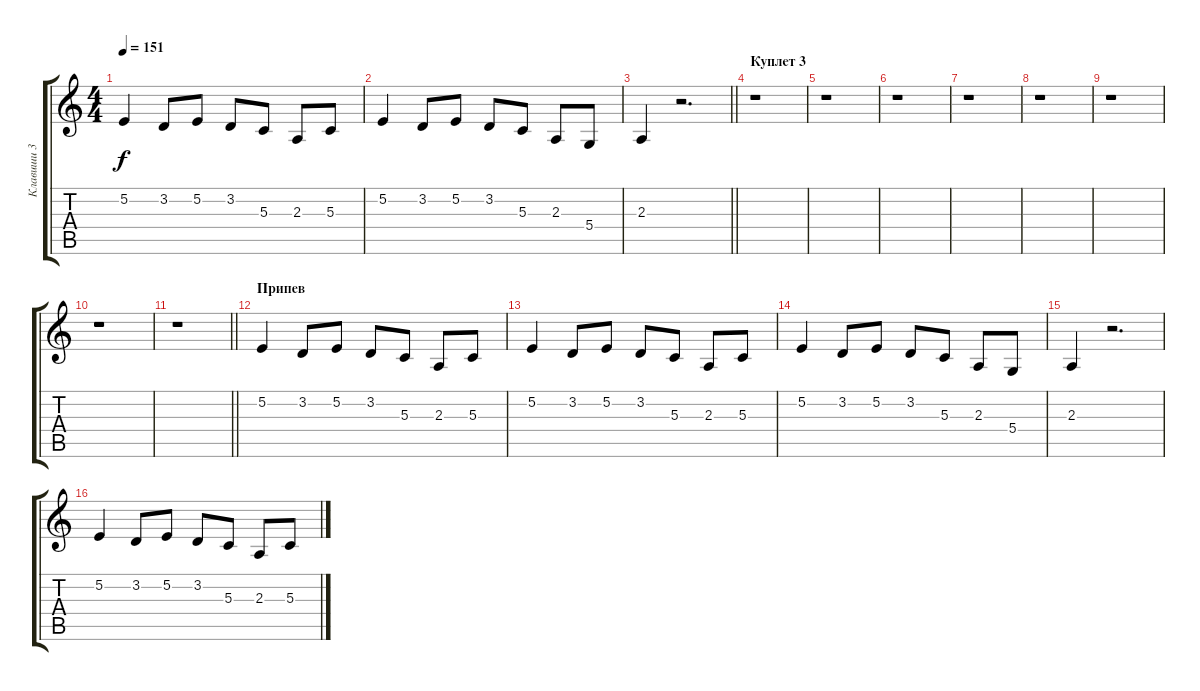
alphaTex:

\track ("Клавиши 3" "Клавиши 3") {instrument harpsichord}
\staff {score tabs}
\tuning (E4 B3 G3 D3 A2 E2) {hide}
\ts (4 4)
\tempo 151
\clef g2
\ks c
5.2.4{dy f} 3.2.8 5.2.8 3.2.8 5.3.8 2.3.8 5.3.8 |
5.2.4 3.2.8 5.2.8 3.2.8 5.3.8 2.3.8 5.4.8 |
\barLineRight lightlight
2.3.4 r.2{d} |
\section ("" "Куплет 3")
r.1 |
r.1 |
r.1 |
r.1 |
r.1 |
r.1 |
r.1 |
\barLineRight lightlight
r.1 |
\section ("" "Припев")
5.2.4 3.2.8 5.2.8 3.2.8 5.3.8 2.3.8 5.3.8 |
5.2.4 3.2.8 5.2.8 3.2.8 5.3.8 2.3.8 5.3.8 |
5.2.4 3.2.8 5.2.8 3.2.8 5.3.8 2.3.8 5.4.8 |
2.3.4 r.2{d} |
5.2.4 3.2.8 5.2.8 3.2.8 5.3.8 2.3.8 5.3.8
